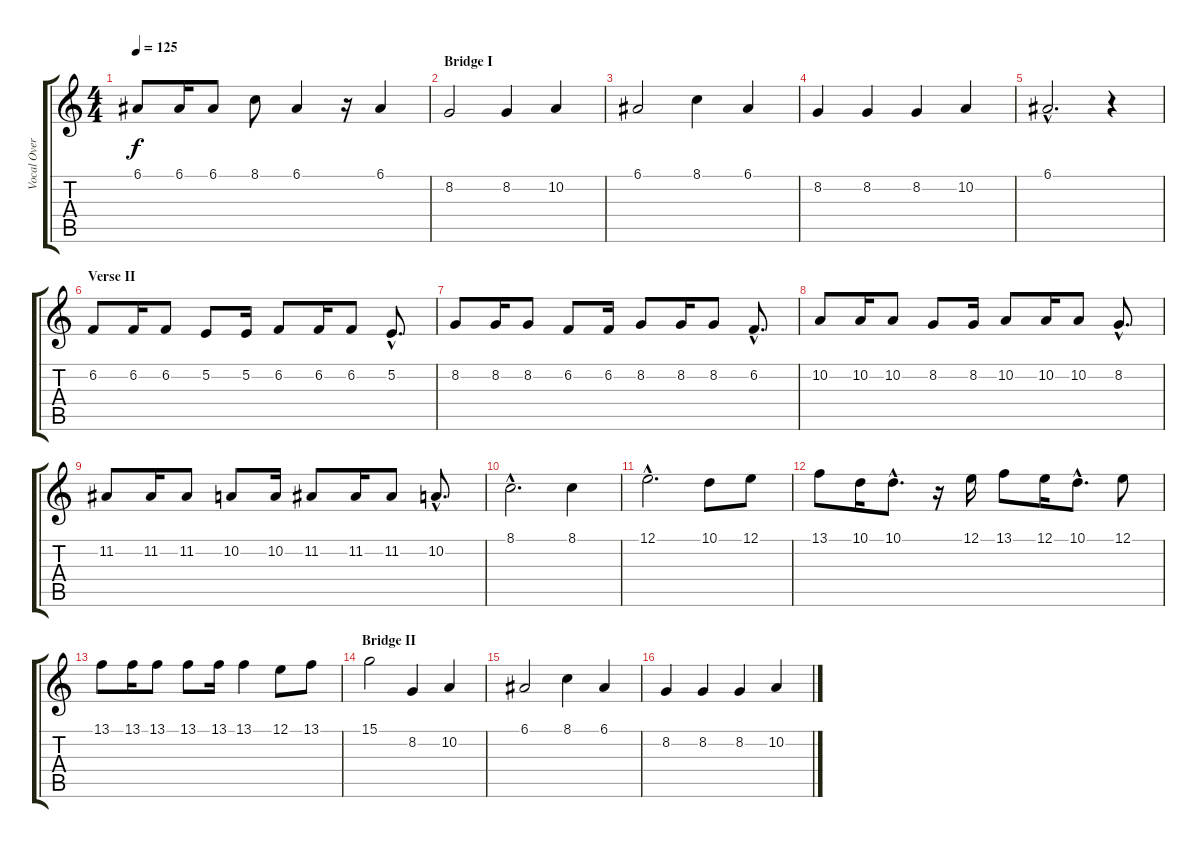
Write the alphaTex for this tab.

\track ("Vocal Overdub" "Vocal Over") {instrument stringensemble1}
\staff {score tabs}
\tuning (E4 B3 G3 D3 A2 E2) {hide}
\ts (4 4)
\tempo 125
\clef g2
\ks c
6.1.8{dy f} 6.1.16 6.1.8 8.1.8 6.1.4 r.16 6.1.4 |
\section ("" "Bridge I")
8.2.2 8.2.4 10.2.4 |
6.1.2 8.1.4 6.1.4 |
8.2.4 8.2.4 8.2.4 10.2.4 |
6.1{hac}.2{d} r.4 |
\section ("" "Verse II")
6.2.8 6.2.16 6.2.8 5.2.8 5.2.16 6.2.8 6.2.16 6.2.8 5.2{hac}.8{d} |
8.2.8 8.2.16 8.2.8 6.2.8 6.2.16 8.2.8 8.2.16 8.2.8 6.2{hac}.8{d} |
10.2.8 10.2.16 10.2.8 8.2.8 8.2.16 10.2.8 10.2.16 10.2.8 8.2{hac}.8{d} |
11.2.8 11.2.16 11.2.8 10.2.8 10.2.16 11.2.8 11.2.16 11.2.8 10.2{hac}.8{d} |
8.1{hac}.2{d} 8.1.4 |
12.1{hac}.2{d} 10.1.8 12.1.8 |
13.1.8 10.1.16 10.1{hac}.8{d} r.16 12.1.16 13.1.8 12.1.16 10.1{hac}.8{d} 12.1.8 |
13.1.8 13.1.16 13.1.8 13.1.8 13.1.16 13.1.4 12.1.8 13.1.8 |
\section ("" "Bridge II")
15.1.2 8.2.4 10.2.4 |
6.1.2 8.1.4 6.1.4 |
8.2.4 8.2.4 8.2.4 10.2.4
